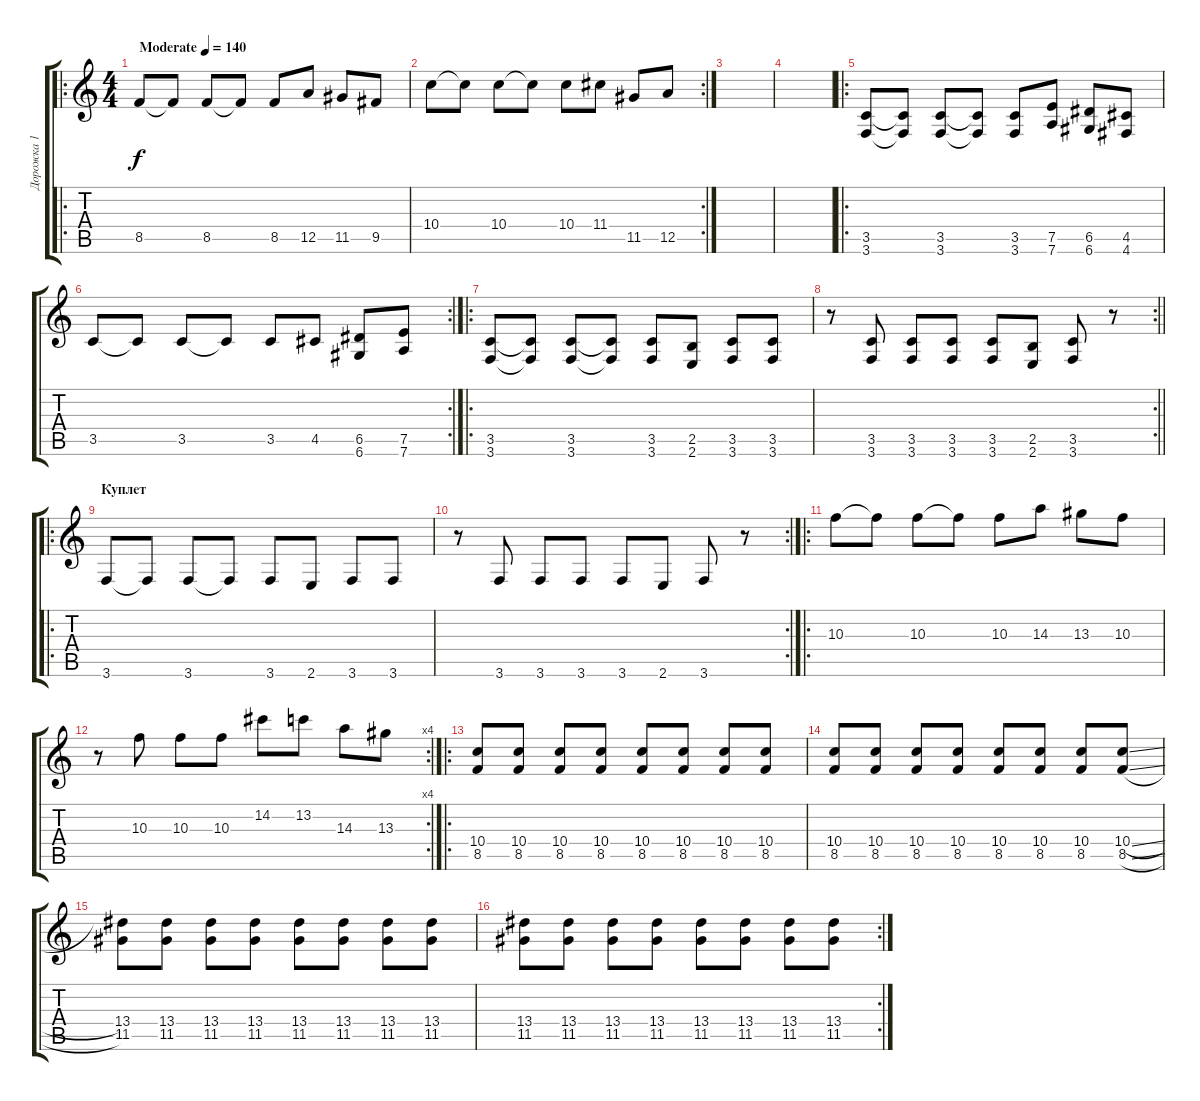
\track ("Дорожка 1" "Дорожка 1") {instrument overdrivenguitar}
\staff {score tabs}
\tuning (E4 B3 G3 D3 A2 D2) {hide}
\ro
\ts (4 4)
\tempo (140 "Moderate")
\clef g2
\ks c
8.5.8{dy f instrument overdrivenguitar} 8.5{t}.8 8.5.8 8.5{t}.8 8.5.8 12.5.8 11.5.8 9.5.8 |
\rc 2
10.4.8 10.4{t}.8 10.4.8 10.4{t}.8 10.4.8 11.4.8 11.5.8 12.5.8 |
|
|
\ro
(3.5 3.6).8 (3.5{t} 3.6{t}).8 (3.5 3.6).8 (3.5{t} 3.6{t}).8 (3.5 3.6).8 (7.5 7.6).8 (6.5 6.6).8 (4.5 4.6).8 |
\rc 2
3.5.8 3.5{t}.8 3.5.8 3.5{t}.8 3.5.8 4.5.8 (6.5 6.6).8 (7.5 7.6).8 |
\ro
(3.5 3.6).8 (3.5{t} 3.6{t}).8 (3.5 3.6).8 (3.5{t} 3.6{t}).8 (3.5 3.6).8 (2.5 2.6).8 (3.5 3.6).8 (3.5 3.6).8 |
\rc 2
\barLineRight lightlight
r.8 (3.5 3.6).8 (3.5 3.6).8 (3.5 3.6).8 (3.5 3.6).8 (2.5 2.6).8 (3.5 3.6).8 r.8 |
\ro
\section ("" "Куплет")
3.6.8 3.6{t}.8 3.6.8 3.6{t}.8 3.6.8 2.6.8 3.6.8 3.6.8 |
\rc 2
r.8 3.6.8 3.6.8 3.6.8 3.6.8 2.6.8 3.6.8 r.8 |
\ro
10.3.8 10.3{t}.8 10.3.8 10.3{t}.8 10.3.8 14.3.8 13.3.8 10.3.8 |
\rc 4
r.8 10.3.8 10.3.8 10.3.8 14.2.8 13.2.8 14.3.8 13.3.8 |
\ro
(10.4 8.5).8 (10.4 8.5).8 (10.4 8.5).8 (10.4 8.5).8 (10.4 8.5).8 (10.4 8.5).8 (10.4 8.5).8 (10.4 8.5).8 |
(10.4 8.5).8 (10.4 8.5).8 (10.4 8.5).8 (10.4 8.5).8 (10.4 8.5).8 (10.4 8.5).8 (10.4 8.5).8 (10.4{sl} 8.5{sl}).8 |
(13.4 11.5).8 (13.4 11.5).8 (13.4 11.5).8 (13.4 11.5).8 (13.4 11.5).8 (13.4 11.5).8 (13.4 11.5).8 (13.4 11.5).8 |
\rc 2
(13.4 11.5).8 (13.4 11.5).8 (13.4 11.5).8 (13.4 11.5).8 (13.4 11.5).8 (13.4 11.5).8 (13.4 11.5).8 (13.4 11.5).8
